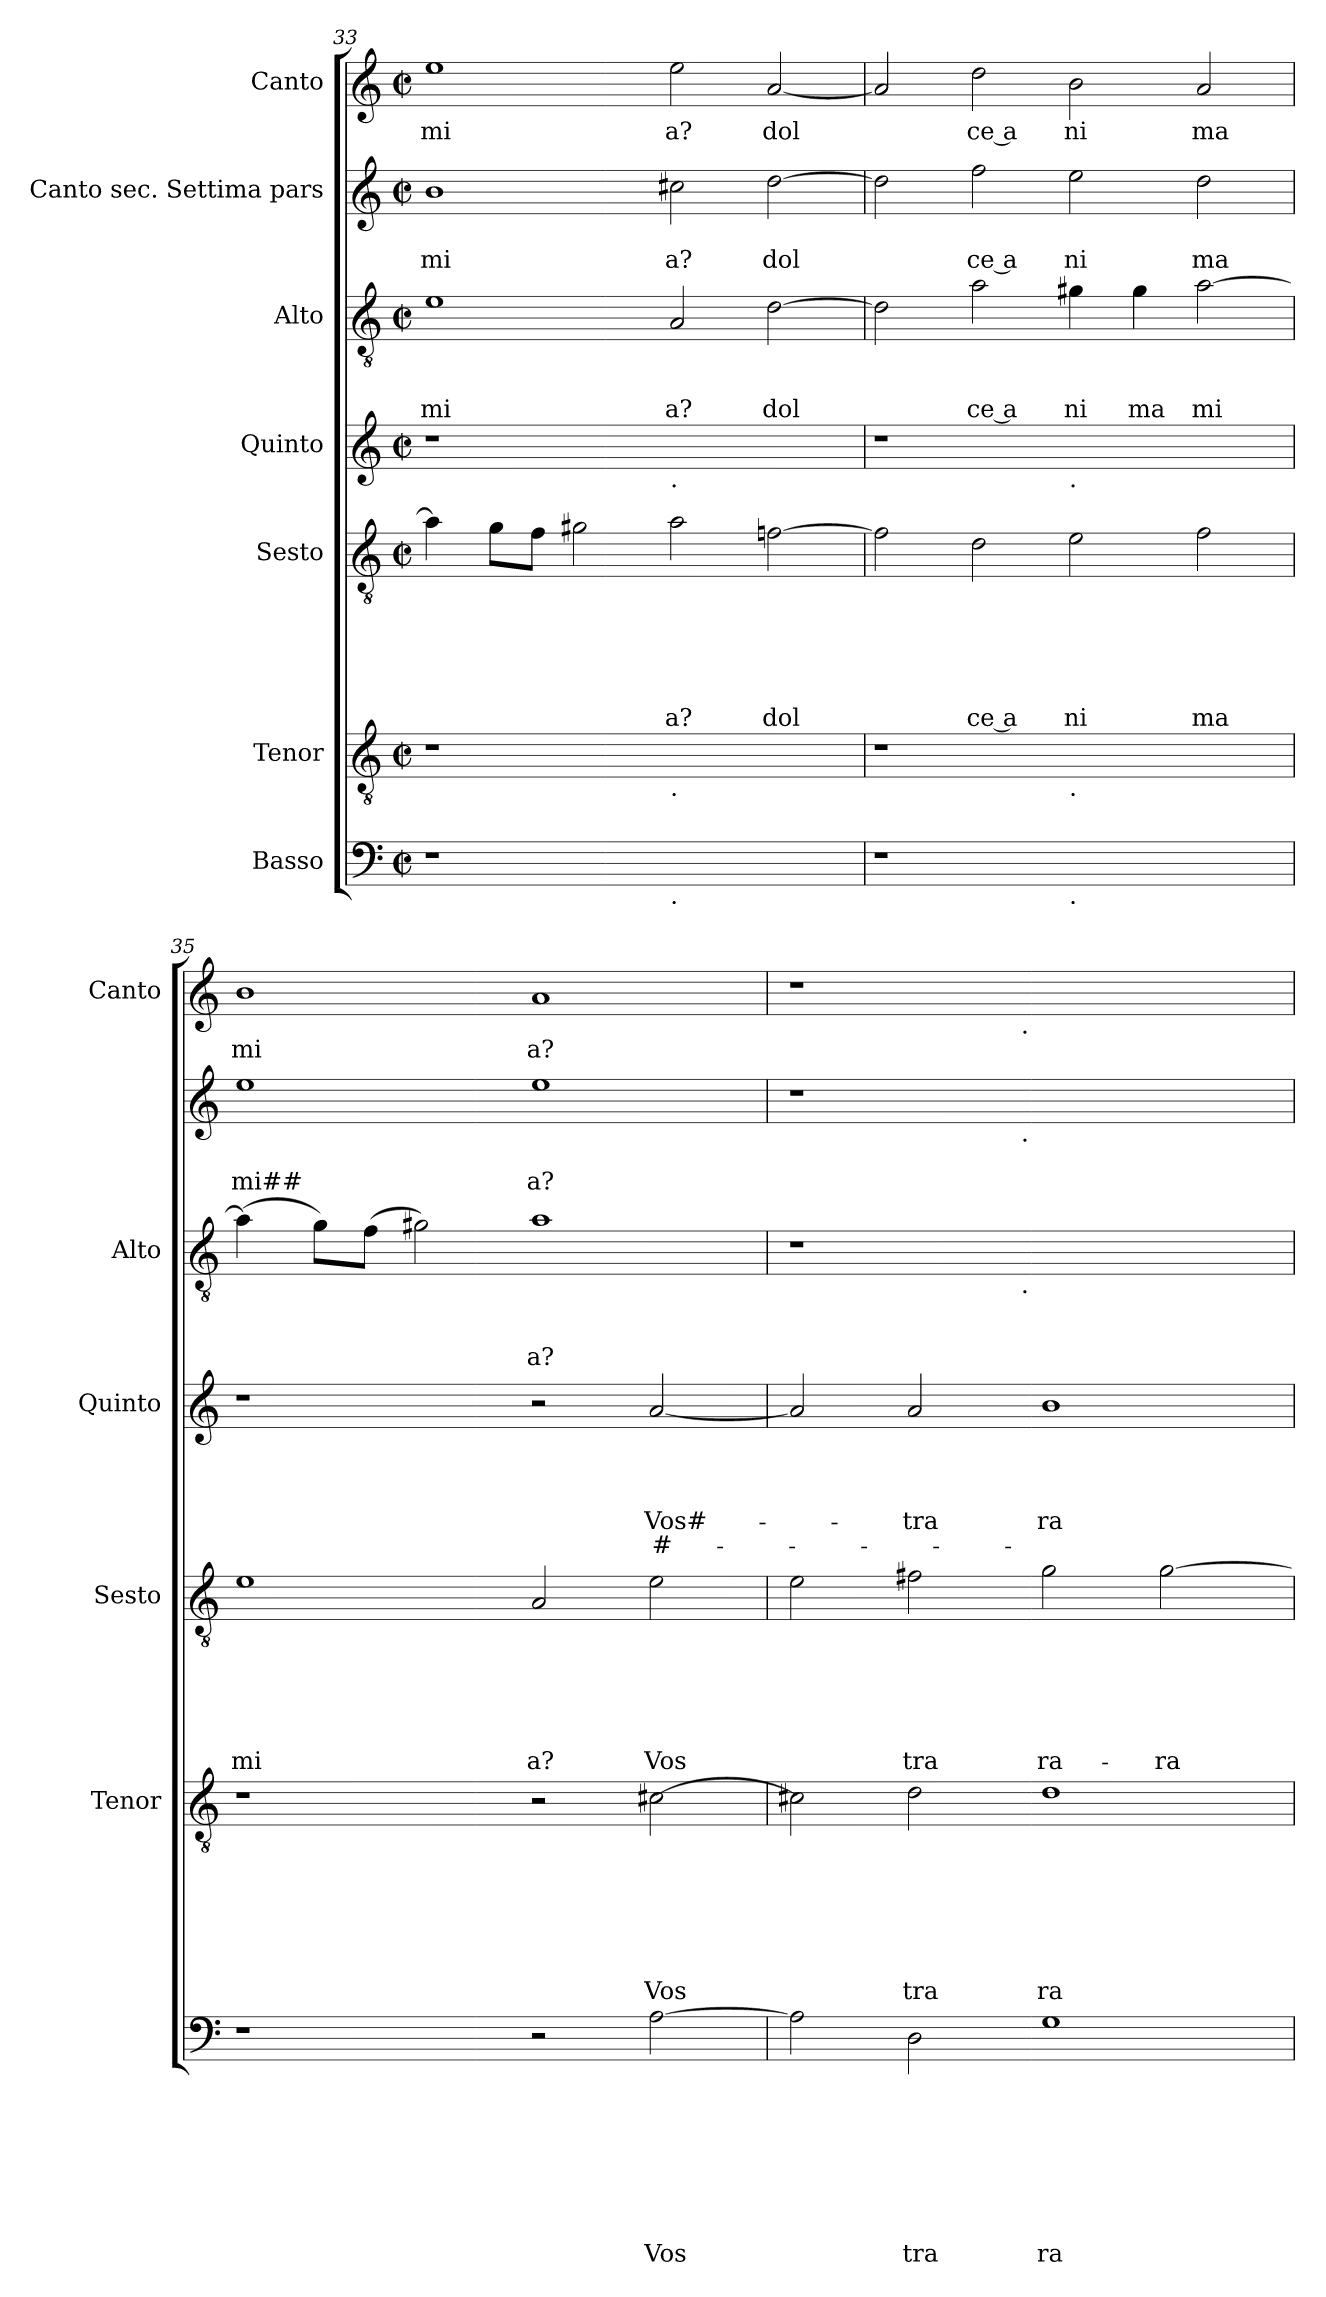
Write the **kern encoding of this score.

**kern	**text	**text	**text	**text	**text	**text	**text	**text	**kern	**text	**text	**text	**text	**text	**text	**text	**kern	**text	**text	**text	**text	**text	**text	**kern	**text	**text	**text	**text	**text	**kern	**text	**text	**text	**kern	**text	**text	**kern	**text
*part7	*part7	*part7	*part7	*part7	*part7	*part7	*part7	*part7	*part6	*part6	*part6	*part6	*part6	*part6	*part6	*part6	*part5	*part5	*part5	*part5	*part5	*part5	*part5	*part4	*part4	*part4	*part4	*part4	*part4	*part3	*part3	*part3	*part3	*part2	*part2	*part2	*part1	*part1
*staff7	*staff7	*staff7	*staff7	*staff7	*staff7	*staff7	*staff7	*staff7	*staff6	*staff6	*staff6	*staff6	*staff6	*staff6	*staff6	*staff6	*staff5	*staff5	*staff5	*staff5	*staff5	*staff5	*staff5	*staff4	*staff4	*staff4	*staff4	*staff4	*staff4	*staff3	*staff3	*staff3	*staff3	*staff2	*staff2	*staff2	*staff1	*staff1
*I"Basso	*	*	*	*	*	*	*	*	*I"Tenor	*	*	*	*	*	*	*	*I"Sesto	*	*	*	*	*	*	*I"Quinto	*	*	*	*	*	*I"Alto	*	*	*	*I"Canto sec. Settima pars	*	*	*I"Canto	*
*	*	*	*	*	*	*	*	*	*I'Tenor	*	*	*	*	*	*	*	*I'Sesto	*	*	*	*	*	*	*I'Quinto	*	*	*	*	*	*I'Alto	*	*	*	*	*	*	*I'Canto	*
*clefF4	*	*	*	*	*	*	*	*	*clefGv2	*	*	*	*	*	*	*	*clefGv2	*	*	*	*	*	*	*clefG2	*	*	*	*	*	*clefGv2	*	*	*	*clefG2	*	*	*clefG2	*
*k[]	*	*	*	*	*	*	*	*	*k[]	*	*	*	*	*	*	*	*k[]	*	*	*	*	*	*	*k[]	*	*	*	*	*	*k[]	*	*	*	*k[]	*	*	*k[]	*
*C:	*	*	*	*	*	*	*	*	*C:	*	*	*	*	*	*	*	*C:	*	*	*	*	*	*	*C:	*	*	*	*	*	*C:	*	*	*	*C:	*	*	*C:	*
*M2/2	*	*	*	*	*	*	*	*	*M2/2	*	*	*	*	*	*	*	*M2/2	*	*	*	*	*	*	*M2/2	*	*	*	*	*	*M2/2	*	*	*	*M2/2	*	*	*M2/2	*
*met(c|)	*	*	*	*	*	*	*	*	*met(c|)	*	*	*	*	*	*	*	*met(c|)	*	*	*	*	*	*	*met(c|)	*	*	*	*	*	*met(c|)	*	*	*	*met(c|)	*	*	*met(c|)	*
=33	=33	=33	=33	=33	=33	=33	=33	=33	=33	=33	=33	=33	=33	=33	=33	=33	=33	=33	=33	=33	=33	=33	=33	=33	=33	=33	=33	=33	=33	=33	=33	=33	=33	=33	=33	=33	=33	=33
!	!	!	!	!	!	!	!	!	!	!	!	!	!	!	!	!	!	!	!	!	!	!	!	!	!	!	!	!	!	!	!	!	!LO:LY:b	!	!	!LO:LY:b	!	!LO:LY:b
1r	.	.	.	.	.	.	.	.	1r	.	.	.	.	.	.	.	4a\]	.	.	.	.	.	.	1r	.	.	.	.	.	1e	.	.	mi	1b	.	mi	1ee	mi
.	.	.	.	.	.	.	.	.	.	.	.	.	.	.	.	.	8g\L	.	.	.	.	.	.	.	.	.	.	.	.	.	.	.	.	.	.	.	.	.
.	.	.	.	.	.	.	.	.	.	.	.	.	.	.	.	.	8f\J	.	.	.	.	.	.	.	.	.	.	.	.	.	.	.	.	.	.	.	.	.
.	.	.	.	.	.	.	.	.	.	.	.	.	.	.	.	.	2g#\	.	.	.	.	.	.	.	.	.	.	.	.	.	.	.	.	.	.	.	.	.
!	!	!	!	!	!	!	!	!	!	!	!	!	!	!	!	!	!	!	!	!	!	!	!	!LO:TX:b:t=.	!	!	!	!	!	!	!	!	!	!	!	!	!	!
!	!	!	!	!	!	!	!	!	!LO:TX:b:t=.	!	!	!	!	!	!	!	!	!	!	!	!	!	!	!	!	!	!	!	!	!	!	!	!	!	!	!	!	!
!LO:TX:b:t=.	!	!	!	!	!	!	!	!	!	!	!	!	!	!	!	!	!	!	!	!	!	!	!	!	!	!	!	!	!	!	!	!	!	!	!	!	!	!
!	!	!	!	!	!	!	!	!	!	!	!	!	!	!	!	!	!	!	!	!	!	!	!LO:LY:b	!	!	!	!	!	!	!	!	!	!LO:LY:b	!	!	!LO:LY:b	!	!LO:LY:b
1ryy	.	.	.	.	.	.	.	.	1ryy	.	.	.	.	.	.	.	2a\	.	.	.	.	.	a?	1ryy	.	.	.	.	.	2A/	.	.	a?	2cc#X\	.	a?	2ee\	a?
!	!	!	!	!	!	!	!	!	!	!	!	!	!	!	!	!	!	!	!	!	!	!	!LO:LY:b	!	!	!	!	!	!	!	!	!	!LO:LY:b	!	!	!LO:LY:b	!	!LO:LY:b
.	.	.	.	.	.	.	.	.	.	.	.	.	.	.	.	.	[>2fn\	.	.	.	.	.	dol	.	.	.	.	.	.	[>2d\	.	.	dol	[>2dd\	.	dol	[<2a/	dol
=34	=34	=34	=34	=34	=34	=34	=34	=34	=34	=34	=34	=34	=34	=34	=34	=34	=34	=34	=34	=34	=34	=34	=34	=34	=34	=34	=34	=34	=34	=34	=34	=34	=34	=34	=34	=34	=34	=34
1r	.	.	.	.	.	.	.	.	1r	.	.	.	.	.	.	.	2f\]	.	.	.	.	.	.	1r	.	.	.	.	.	2d\]	.	.	.	2dd\]	.	.	2a/]	.
!	!	!	!	!	!	!	!	!	!	!	!	!	!	!	!	!	!	!	!	!	!	!	!LO:LY:b:rj	!	!	!	!	!	!	!	!	!	!LO:LY:b:rj	!	!	!LO:LY:b:rj	!	!LO:LY:b:rj
.	.	.	.	.	.	.	.	.	.	.	.	.	.	.	.	.	2d\	.	.	.	.	.	ce a	.	.	.	.	.	.	2a\	.	.	ce a	2ff\	.	ce a	2dd\	ce a
!	!	!	!	!	!	!	!	!	!	!	!	!	!	!	!	!	!	!	!	!	!	!	!	!LO:TX:b:t=.	!	!	!	!	!	!	!	!	!	!	!	!	!	!
!	!	!	!	!	!	!	!	!	!LO:TX:b:t=.	!	!	!	!	!	!	!	!	!	!	!	!	!	!	!	!	!	!	!	!	!	!	!	!	!	!	!	!	!
!LO:TX:b:t=.	!	!	!	!	!	!	!	!	!	!	!	!	!	!	!	!	!	!	!	!	!	!	!	!	!	!	!	!	!	!	!	!	!	!	!	!	!	!
!	!	!	!	!	!	!	!	!	!	!	!	!	!	!	!	!	!	!	!	!	!	!	!LO:LY:b	!	!	!	!	!	!	!	!	!	!LO:LY:b	!	!	!LO:LY:b	!	!LO:LY:b
1ryy	.	.	.	.	.	.	.	.	1ryy	.	.	.	.	.	.	.	2e\	.	.	.	.	.	ni	1ryy	.	.	.	.	.	4g#X\	.	.	ni	2ee\	.	ni	2b\	ni
!	!	!	!	!	!	!	!	!	!	!	!	!	!	!	!	!	!	!	!	!	!	!	!	!	!	!	!	!	!	!	!	!	!LO:LY:b	!	!	!	!	!
.	.	.	.	.	.	.	.	.	.	.	.	.	.	.	.	.	.	.	.	.	.	.	.	.	.	.	.	.	.	4g#\	.	.	ma	.	.	.	.	.
!	!	!	!	!	!	!	!	!	!	!	!	!	!	!	!	!	!	!	!	!	!	!	!LO:LY:b	!	!	!	!	!	!	!	!	!	!LO:LY:b	!	!	!LO:LY:b	!	!LO:LY:b
.	.	.	.	.	.	.	.	.	.	.	.	.	.	.	.	.	2f\	.	.	.	.	.	ma	.	.	.	.	.	.	[>2a\	.	.	mi	2dd\	.	ma	2a/	ma
=35	=35	=35	=35	=35	=35	=35	=35	=35	=35	=35	=35	=35	=35	=35	=35	=35	=35	=35	=35	=35	=35	=35	=35	=35	=35	=35	=35	=35	=35	=35	=35	=35	=35	=35	=35	=35	=35	=35
!	!	!	!	!	!	!	!	!	!	!	!	!	!	!	!	!	!	!	!	!	!	!	!LO:LY:b	!	!	!	!	!	!	!	!	!	!	!	!	!LO:LY:b	!	!LO:LY:b
1r	.	.	.	.	.	.	.	.	1r	.	.	.	.	.	.	.	1e	.	.	.	.	.	mi	1r	.	.	.	.	.	(>4a\]	.	.	.	1ee	.	mi##	1b	mi
.	.	.	.	.	.	.	.	.	.	.	.	.	.	.	.	.	.	.	.	.	.	.	.	.	.	.	.	.	.	8g\L)	.	.	.	.	.	.	.	.
.	.	.	.	.	.	.	.	.	.	.	.	.	.	.	.	.	.	.	.	.	.	.	.	.	.	.	.	.	.	(>8f\J	.	.	.	.	.	.	.	.
.	.	.	.	.	.	.	.	.	.	.	.	.	.	.	.	.	.	.	.	.	.	.	.	.	.	.	.	.	.	2g#\)	.	.	.	.	.	.	.	.
!	!	!	!	!	!	!	!	!	!	!	!	!	!	!	!	!	!	!	!	!	!	!	!LO:LY:b	!	!	!	!	!	!	!	!	!	!LO:LY:b	!	!	!LO:LY:b	!	!LO:LY:b
2r	.	.	.	.	.	.	.	.	2r	.	.	.	.	.	.	.	2A/	.	.	.	.	.	a?	2r	.	.	.	.	.	1a	.	.	a?	1ee	.	a?	1a	a?
!	!	!	!	!	!	!	!	!LO:LY:b	!	!	!	!	!	!	!	!LO:LY:b	!	!	!	!	!	!	!LO:LY:b	!	!	!	!	!LO:LY:b	!LO:LY:b	!	!	!	!	!	!	!	!	!
[<2A\	.	.	.	.	.	.	.	Vos	[<2c#X\	.	.	.	.	.	.	Vos	2e\	.	.	.	.	.	Vos	[<2a/	.	.	.	Vos#-	#-	.	.	.	.	.	.	.	.	.
!!LO:LB:g=z
=36	=36	=36	=36	=36	=36	=36	=36	=36	=36	=36	=36	=36	=36	=36	=36	=36	=36	=36	=36	=36	=36	=36	=36	=36	=36	=36	=36	=36	=36	=36	=36	=36	=36	=36	=36	=36	=36	=36
*	*	*	*	*	*	*	*	*	*	*	*	*	*	*	*	*	*	*	*	*	*	*	*	*	*	*	*	*	*	*^	*	*	*	*^	*	*	*^	*
2A\]	.	.	.	.	.	.	.	.	2c#X\]	.	.	.	.	.	.	.	2e\	.	.	.	.	.	.	2a/]	.	.	.	.	.	1r	2ryy	.	.	.	1r	2ryy	.	.	1r	2ryy	.
!	!	!	!	!	!	!	!	!LO:LY:b	!	!	!	!	!	!	!	!LO:LY:b	!	!	!	!	!	!	!LO:LY:b	!	!	!	!	!LO:LY:b	!	!	!	!	!	!	!	!	!	!	!	!	!
2D\	.	.	.	.	.	.	.	tra	2d\	.	.	.	.	.	.	tra	2f#X\	.	.	.	.	.	tra	2a/	.	.	.	-tra	.	.	4...ryy	.	.	.	.	4...ryy	.	.	.	4...ryy	.
!	!	!	!	!	!	!	!	!	!	!	!	!	!	!	!	!	!	!	!	!	!	!	!	!	!	!	!	!	!	!	!	!	!	!	!	!	!	!	!	!LO:TX:b:t=.	!
!	!	!	!	!	!	!	!	!	!	!	!	!	!	!	!	!	!	!	!	!	!	!	!	!	!	!	!	!	!	!	!	!	!	!	!	!LO:TX:b:t=.	!	!	!	!	!
!	!	!	!	!	!	!	!	!	!	!	!	!	!	!	!	!	!	!	!	!	!	!	!	!	!	!	!	!	!	!	!LO:TX:b:t=.	!	!	!	!	!	!	!	!	!	!
.	.	.	.	.	.	.	.	.	.	.	.	.	.	.	.	.	.	.	.	.	.	.	.	.	.	.	.	.	.	.	1ryy	.	.	.	.	1ryy	.	.	.	1ryy	.
!	!	!	!	!	!	!	!	!LO:LY:b	!	!	!	!	!	!	!	!LO:LY:b	!	!	!	!	!	!	!LO:LY:b	!	!	!	!	!LO:LY:b	!	!	!	!	!	!	!	!	!	!	!	!	!
1G	.	.	.	.	.	.	.	ra	1d	.	.	.	.	.	.	ra	2g\	.	.	.	.	.	ra-	1b	.	.	.	ra	.	1ryy	.	.	.	.	1ryy	.	.	.	1ryy	.	.
!	!	!	!	!	!	!	!	!	!	!	!	!	!	!	!	!	!	!	!	!	!	!	!LO:LY:b	!	!	!	!	!	!	!	!	!	!	!	!	!	!	!	!	!	!
.	.	.	.	.	.	.	.	.	.	.	.	.	.	.	.	.	[>2g\	.	.	.	.	.	-ra	.	.	.	.	.	.	.	.	.	.	.	.	.	.	.	.	.	.
.	.	.	.	.	.	.	.	.	.	.	.	.	.	.	.	.	.	.	.	.	.	.	.	.	.	.	.	.	.	.	32ryy	.	.	.	.	32ryy	.	.	.	32ryy	.
*	*	*	*	*	*	*	*	*	*	*	*	*	*	*	*	*	*	*	*	*	*	*	*	*	*	*	*	*	*	*v	*v	*	*	*	*	*	*	*	*v	*v	*
*	*	*	*	*	*	*	*	*	*	*	*	*	*	*	*	*	*	*	*	*	*	*	*	*	*	*	*	*	*	*	*	*	*	*v	*v	*	*	*	*
=	=	=	=	=	=	=	=	=	=	=	=	=	=	=	=	=	=	=	=	=	=	=	=	=	=	=	=	=	=	=	=	=	=	=	=	=	=	=
*-	*-	*-	*-	*-	*-	*-	*-	*-	*-	*-	*-	*-	*-	*-	*-	*-	*-	*-	*-	*-	*-	*-	*-	*-	*-	*-	*-	*-	*-	*-	*-	*-	*-	*-	*-	*-	*-	*-
